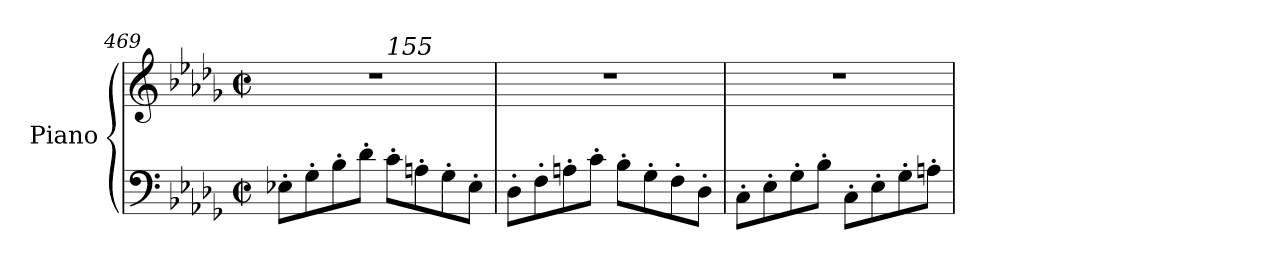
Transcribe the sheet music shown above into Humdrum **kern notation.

**kern	**kern
*part1	*part1
*staff2	*staff1
*I"Piano	*
*I'Pno	*
*clefF4	*clefG2
*k[b-e-a-d-g-]	*k[b-e-a-d-g-]
*M2/2	*M2/2
*met(c|)	*met(c|)
=469	=469
!	!LO:TX:a:i:t=150
*	*^
8E-X'\L	1r	2ryy
8G-'\	.	.
8B-'\	.	.
8d-'\J	.	.
!	!	!LO:TX:a:i:t=155
8c'\L	.	2ryy
8An'\	.	.
8G-'\	.	.
8E-'\J	.	.
!!LO:LB:g=z
=470	=470	=470
!	!LO:TX:a:i:t=160	!
*	*v	*v
8D-'\L	1r
8F'\	.
8An'\	.
8c'\J	.
8B-'\L	.
8G-'\	.
8F'\	.
8D-'\J	.
=471	=471
8C'\L	1r
8E-'\	.
8G-'\	.
8B-'\J	.
8C'\L	.
8E-'\	.
8G-'\	.
8An'\J	.
=	=
*-	*-
